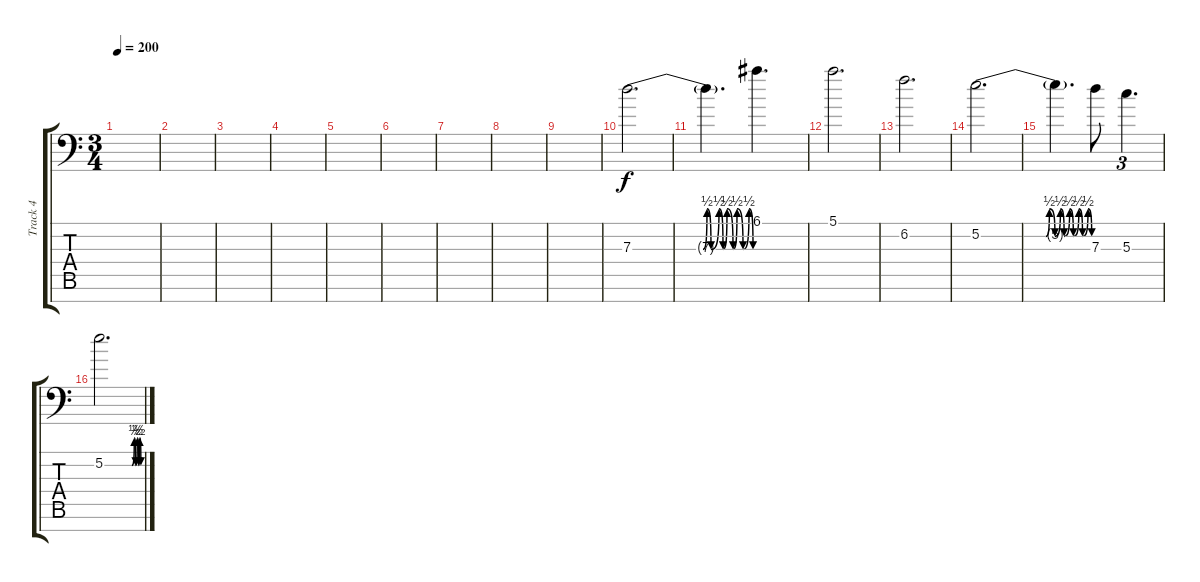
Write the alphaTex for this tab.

\track ("Track 4" "Track 4") {instrument distortionguitar}
\staff {score tabs}
\tuning (E4 B3 G3 D3 A2 E2 C-1) {hide}
\ts (3 4)
\tempo 200
\clef f4
\ks c
|
|
|
|
|
|
|
|
|
7.3{be (custom 0 0 15 0 30 0 35 0 37 2 39 0 43 2 45 0 47 2 50 0 52 2 55 0 58 2 60 0)}.2{d} |
7.3{t}.4{d} 6.1.4{d} |
5.1.2{d} |
6.2.2{d} |
5.2{be (custom 0 0 15 0 35 0 37 2 40 0 43 2 45 0 48 2 50 0 53 2 55 0 58 2 60 0)}.2{d} |
5.2{t}.4{d} 7.3.8 5.3.4{d tu (3 2)} |
5.2{be (custom 0 0 15 0 30 0 45 0 49 2 51 0 54 2 56 0 58 2 60 0)}.2{d}
